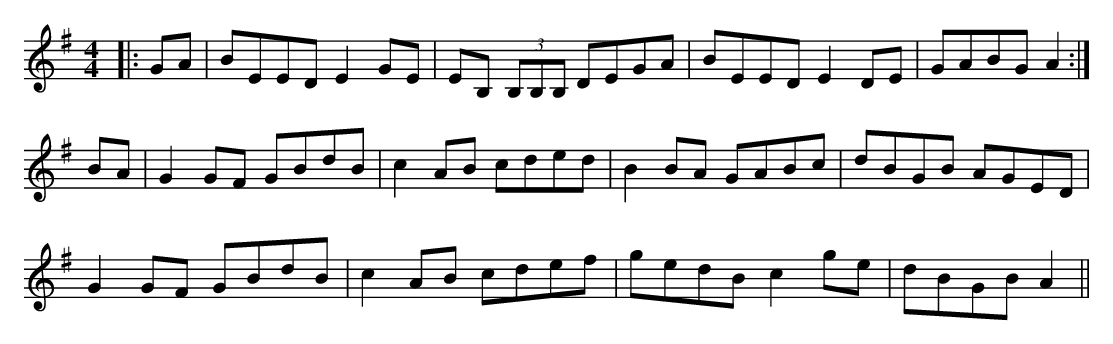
X:1
M:4/4
K:Emin
|:GA|BEED E2GE|EB, (3B,B,B, DEGA|BEED E2DE|GABG A2:|
BA|G2GF GBdB|c2AB cded|B2BA GABc|dBGB AGED|
G2GF GBdB|c2AB cdef|gedB c2ge|dBGB A2||
